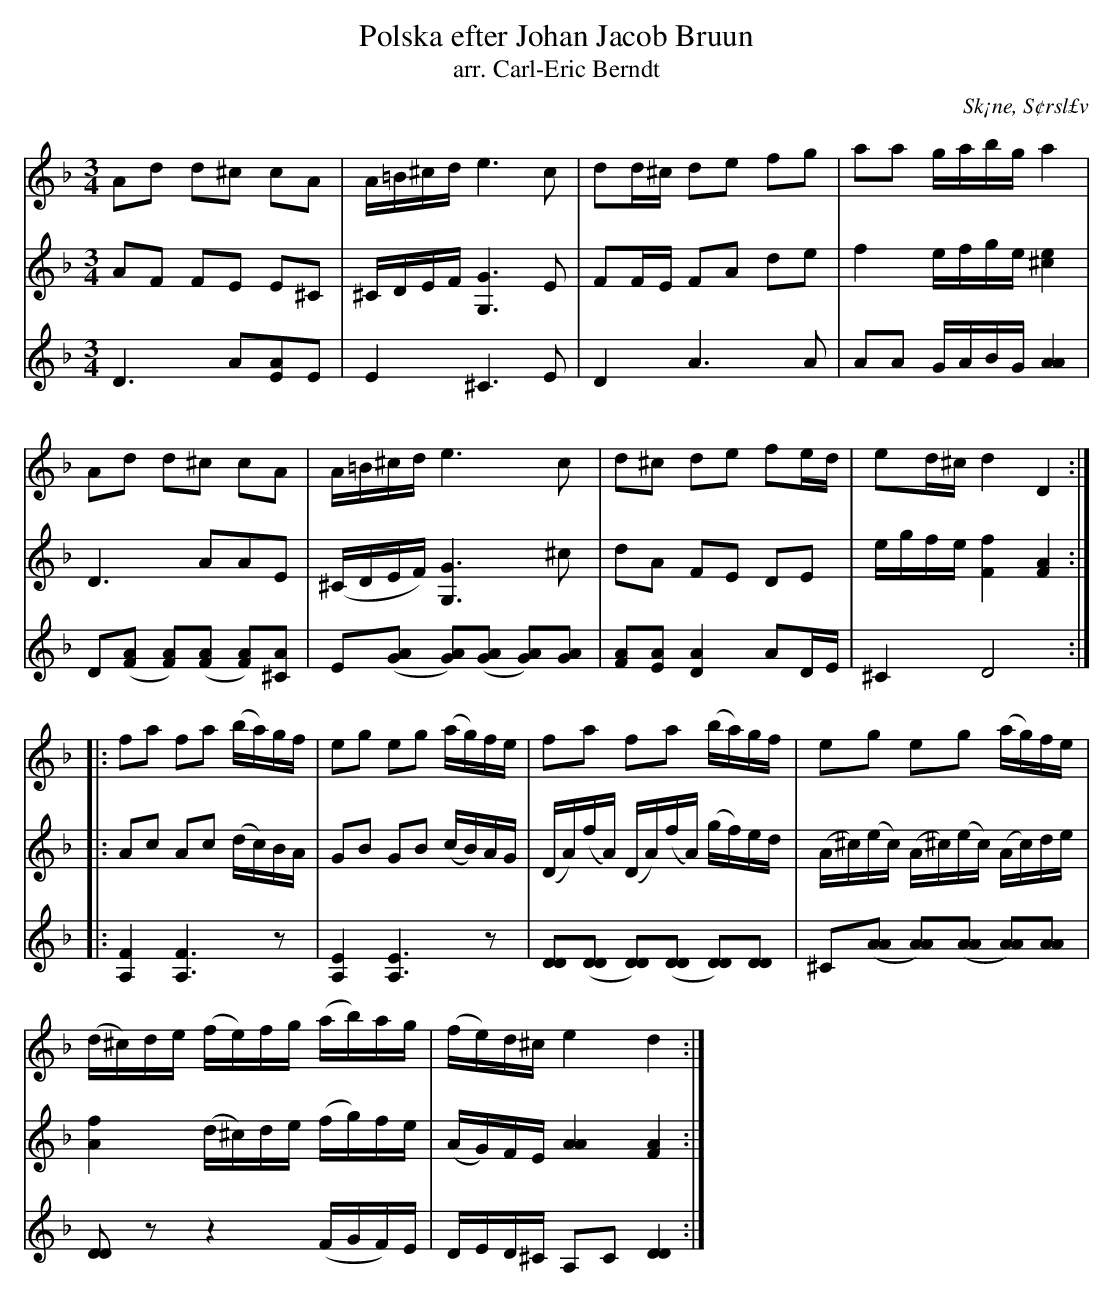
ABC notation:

X:1
T:Polska efter Johan Jacob Bruun
T:arr. Carl-Eric Berndt
O:Sk¡ne, S¢rsl£v
M:3/4
L:1/8
K:Dm
V:1
Ad d^c cA | A/=B/^c/d/ e2>c2 | dd/^c/ de fg | aa g/a/b/g/ a2 |
Ad d^c cA | A/=B/^c/d/ e2>c2 | d^c de fe/d/ | ed/^c/ d2 D2 ::
fa fa (b/a/)g/f/ | eg eg (a/g/)f/e/ | fa fa (b/a/)g/f/ | eg eg (a/g/)f/e/ |
(d/^c/)d/e/ (f/e/)f/g/ (a/b/)a/g/ | (f/e/)d/^c/ e2 d2 :|
V:2
AF FE E^C | ^C/D/E/F/ [G2G,2]>E2 | FF/E/ FA de | f2 e/f/g/e/ [e2^c2] |
D3 AAE | (^C/D/E/F/) [G2G,2]>^c2 | dA FE DE | e/g/f/e/ [f2F2] [A2F2] ::
Ac Ac (d/c/)B/A/ | GB GB (c/B/)A/G/ | (D/A/)(f/A/) (D/A/)(f/A/) (g/f/)e/d/ | (A/^c/)(e/c/) (A/^c/)(e/c/) (A/c/)d/e/ |
[f2A2] (d/^c/)d/e/ (f/g/)f/e/ | (A/G/)F/E/ [A2A2] [F2A2] :|
V:3
D3 A[AE]E | E2 ^C3 E | D2 A2>A2 | AA G/A/B/G/ [A2A2] |
D([AF] [AF])([AF] [AF])[A^C] | E([AG] [AG])([AG] [AG])[AG] | [AF][AE] [A2D2] AD/E/ | ^C2 D4 ::
[F2A,2] [F3A,3] z | [E2A,2] [E3A,3] z | [DD]([DD] [DD])([DD] [DD])[DD] | ^C([AA] [AA])([AA] [AA])[AA] |
[DD] z z2 (F/G/F/)E/ | D/E/D/^C/ A,C [D2D2] :|
